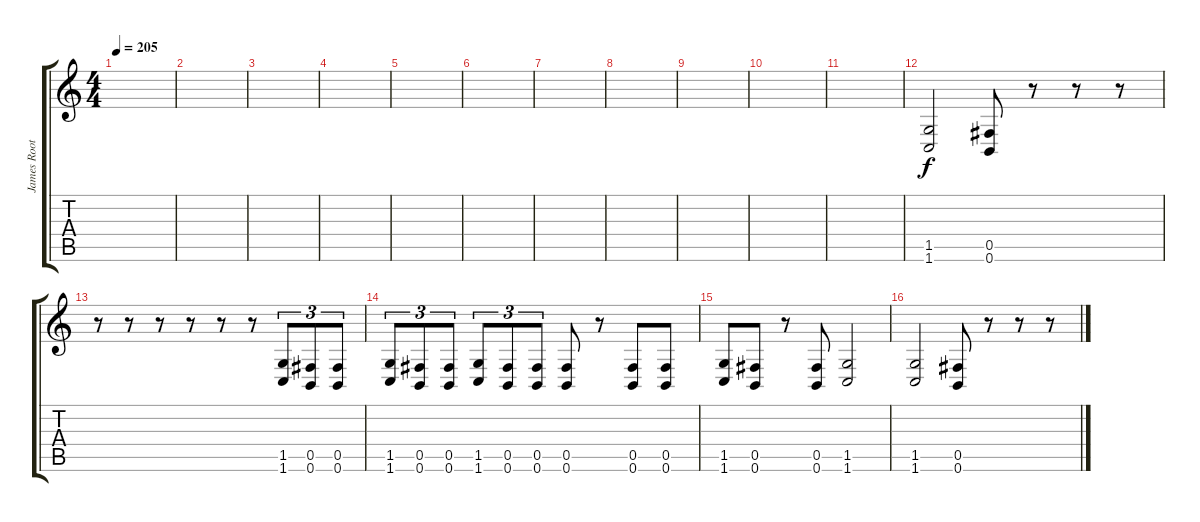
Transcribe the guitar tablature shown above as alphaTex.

\track ("James Root" "James Root") {instrument distortionguitar}
\staff {score tabs}
\tuning (Db4 Ab3 E3 B2 Gb2 B1) {hide}
\ts (4 4)
\tempo 205
\clef g2
\ks c
|
|
|
|
|
|
|
|
|
|
|
(1.5 1.6).2 (0.5 0.6).8 r.8 r.8 r.8 |
r.8 r.8 r.8 r.8 r.8 r.8 (1.5 1.6).8{tu (3 2)} (0.5 0.6).8{tu (3 2)} (0.5 0.6).8{tu (3 2)} |
(1.5 1.6).8{tu (3 2)} (0.5 0.6).8{tu (3 2)} (0.5 0.6).8{tu (3 2)} (1.5 1.6).8{tu (3 2)} (0.5 0.6).8{tu (3 2)} (0.5 0.6).8{tu (3 2)} (0.5 0.6).8 r.8 (0.5 0.6).8 (0.5 0.6).8 |
(1.5 1.6).8 (0.5 0.6).8 r.8 (0.5 0.6).8 (1.5 1.6).2 |
(1.5 1.6).2 (0.5 0.6).8 r.8 r.8 r.8
